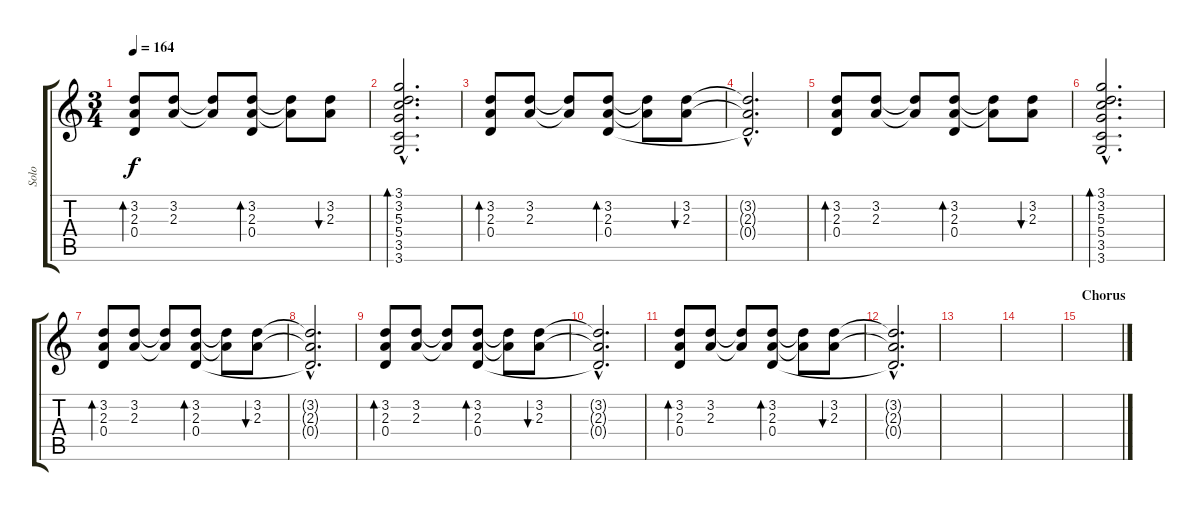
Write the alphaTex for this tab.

\track ("Solo" "Solo") {instrument acousticguitarsteel}
\staff {score tabs}
\tuning (E4 B3 G3 D3 A2 E2) {hide}
\ts (3 4)
\tempo 164
\clef g2
\ks c
(3.2 2.3 0.4).8{bd 60 dy f volume 7 instrument overdrivenguitar} (3.2 2.3).8 (3.2{t} 2.3{t}).8 (3.2 2.3 0.4).8{bd 60} (3.2{t} 2.3{t}).8 (3.2 2.3).8{bu 60} |
(3.1{hac} 3.2{hac} 5.3{hac} 5.4{hac} 3.5{hac} 3.6{hac}).2{d bd 120 volume 7 instrument overdrivenguitar} |
(3.2 2.3 0.4).8{bd 60 volume 7 instrument overdrivenguitar} (3.2 2.3).8 (3.2{t} 2.3{t}).8 (3.2 2.3 0.4).8{bd 60} (3.2{t} 2.3{t}).8 (3.2 2.3).8{bu 60} |
(3.2{hac t} 2.3{hac t} 0.4{hac t}).2{d volume 0 instrument overdrivenguitar} |
(3.2 2.3 0.4).8{bd 60 volume 7 instrument overdrivenguitar} (3.2 2.3).8 (3.2{t} 2.3{t}).8 (3.2 2.3 0.4).8{bd 60} (3.2{t} 2.3{t}).8 (3.2 2.3).8{bu 60} |
(3.1{hac} 3.2{hac} 5.3{hac} 5.4{hac} 3.5{hac} 3.6{hac}).2{d bd 120 volume 7 instrument overdrivenguitar} |
(3.2 2.3 0.4).8{bd 60 volume 7 instrument overdrivenguitar} (3.2 2.3).8 (3.2{t} 2.3{t}).8 (3.2 2.3 0.4).8{bd 60} (3.2{t} 2.3{t}).8 (3.2 2.3).8{bu 60} |
(3.2{hac t} 2.3{hac t} 0.4{hac t}).2{d volume 0 instrument overdrivenguitar} |
(3.2 2.3 0.4).8{bd 60 volume 7 instrument overdrivenguitar} (3.2 2.3).8 (3.2{t} 2.3{t}).8 (3.2 2.3 0.4).8{bd 60} (3.2{t} 2.3{t}).8 (3.2 2.3).8{bu 60} |
(3.2{hac t} 2.3{hac t} 0.4{hac t}).2{d volume 0 instrument overdrivenguitar} |
(3.2 2.3 0.4).8{bd 60 volume 7 instrument overdrivenguitar} (3.2 2.3).8 (3.2{t} 2.3{t}).8 (3.2 2.3 0.4).8{bd 60} (3.2{t} 2.3{t}).8 (3.2 2.3).8{bu 60} |
(3.2{hac t} 2.3{hac t} 0.4{hac t}).2{d volume 0 instrument overdrivenguitar} |
|
|
\section ("" "Chorus")
